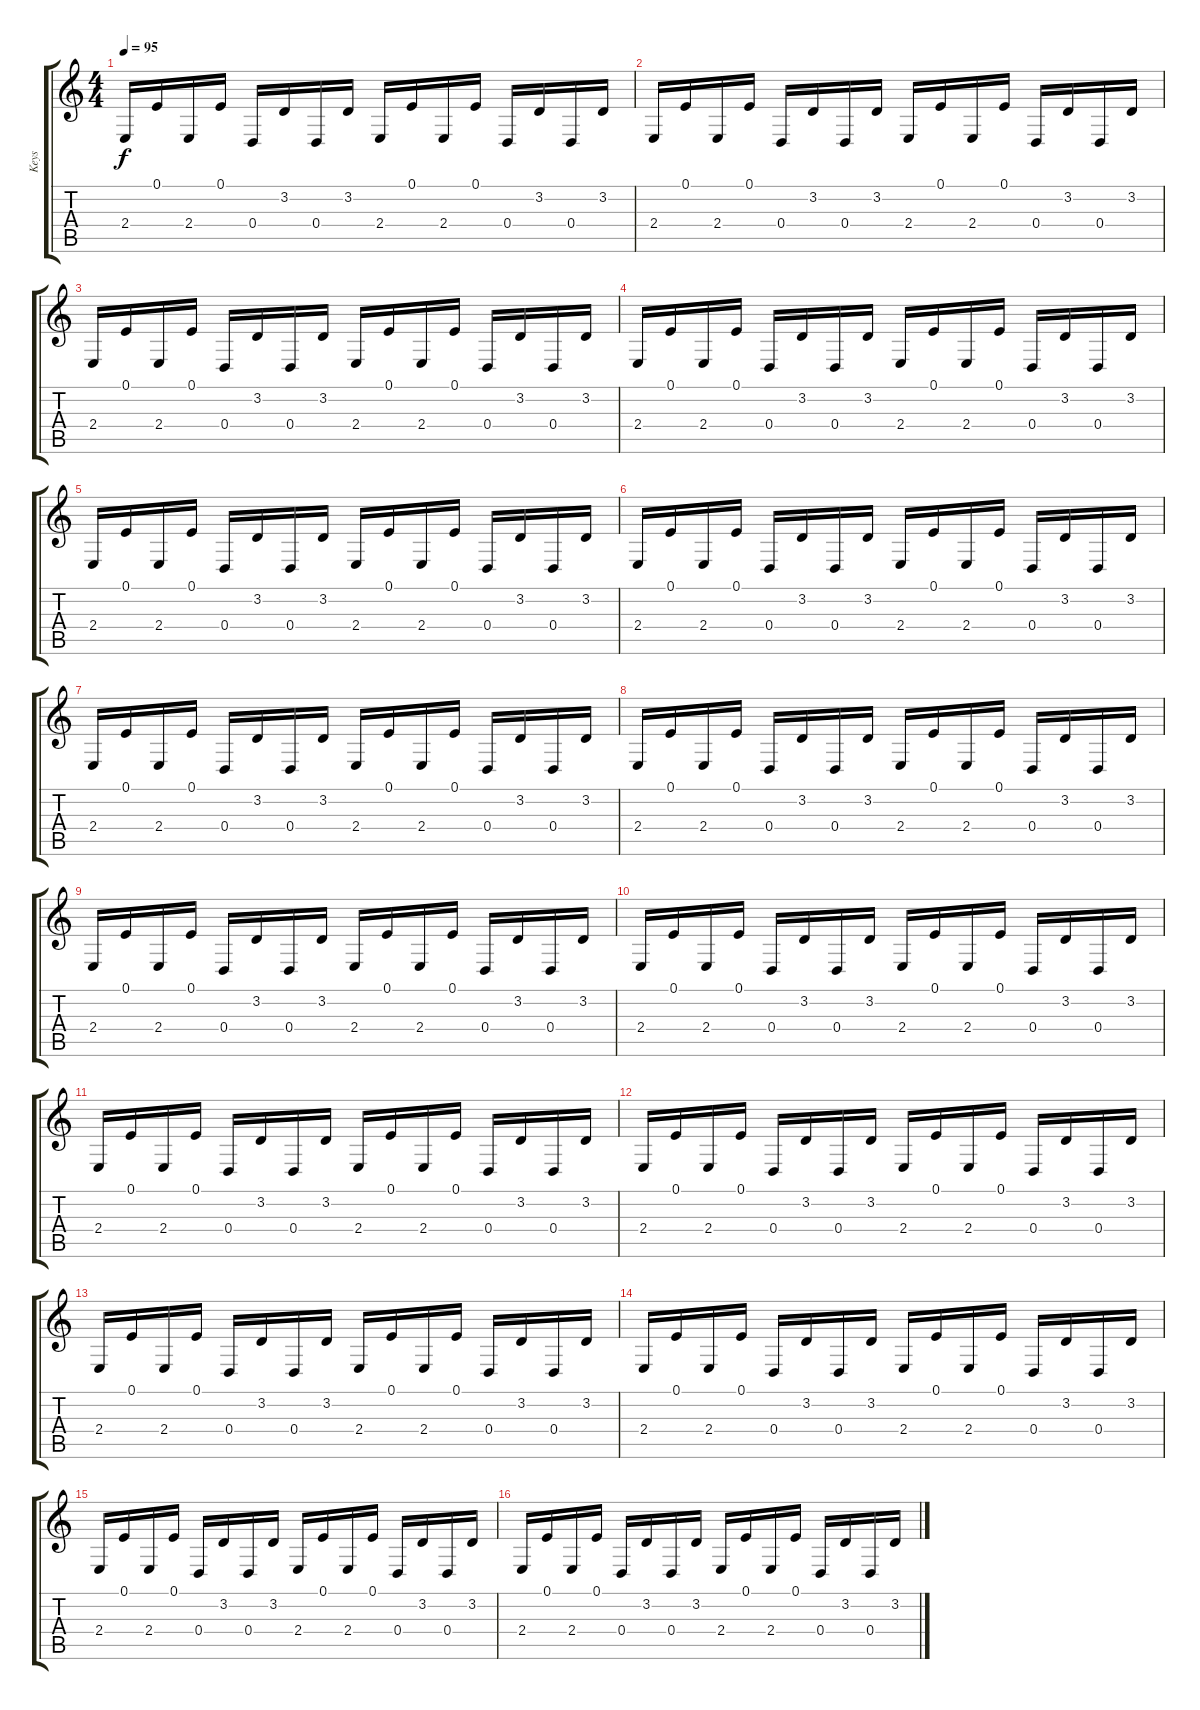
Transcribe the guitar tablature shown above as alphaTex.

\track ("Keys" "Keys") {instrument lead8bassandlead}
\staff {score tabs}
\tuning (E4 B3 G3 D3 A2 E2) {hide}
\ts (4 4)
\tempo 95
\clef g2
\ks c
2.4.16{dy f volume 9 instrument lead8bassandlead} 0.1.16 2.4.16 0.1.16 0.4.16 3.2.16 0.4.16 3.2.16 2.4.16 0.1.16 2.4.16 0.1.16 0.4.16 3.2.16 0.4.16 3.2.16 |
2.4.16 0.1.16 2.4.16 0.1.16 0.4.16 3.2.16 0.4.16 3.2.16 2.4.16 0.1.16 2.4.16 0.1.16 0.4.16 3.2.16 0.4.16 3.2.16 |
2.4.16 0.1.16 2.4.16 0.1.16 0.4.16 3.2.16 0.4.16 3.2.16 2.4.16 0.1.16 2.4.16 0.1.16 0.4.16 3.2.16 0.4.16 3.2.16 |
2.4.16 0.1.16 2.4.16 0.1.16 0.4.16 3.2.16 0.4.16 3.2.16 2.4.16 0.1.16 2.4.16 0.1.16 0.4.16 3.2.16 0.4.16 3.2.16 |
2.4.16 0.1.16 2.4.16 0.1.16 0.4.16 3.2.16 0.4.16 3.2.16 2.4.16 0.1.16 2.4.16 0.1.16 0.4.16 3.2.16 0.4.16 3.2.16 |
2.4.16 0.1.16 2.4.16 0.1.16 0.4.16 3.2.16 0.4.16 3.2.16 2.4.16 0.1.16 2.4.16 0.1.16 0.4.16 3.2.16 0.4.16 3.2.16 |
2.4.16 0.1.16 2.4.16 0.1.16 0.4.16 3.2.16 0.4.16 3.2.16 2.4.16 0.1.16 2.4.16 0.1.16 0.4.16 3.2.16 0.4.16 3.2.16 |
2.4.16 0.1.16 2.4.16 0.1.16 0.4.16 3.2.16 0.4.16 3.2.16 2.4.16 0.1.16 2.4.16 0.1.16 0.4.16 3.2.16 0.4.16 3.2.16 |
2.4.16 0.1.16 2.4.16 0.1.16 0.4.16 3.2.16 0.4.16 3.2.16 2.4.16 0.1.16 2.4.16 0.1.16 0.4.16 3.2.16 0.4.16 3.2.16 |
2.4.16 0.1.16 2.4.16 0.1.16 0.4.16 3.2.16 0.4.16 3.2.16 2.4.16 0.1.16 2.4.16 0.1.16 0.4.16 3.2.16 0.4.16 3.2.16 |
2.4.16 0.1.16 2.4.16 0.1.16 0.4.16 3.2.16 0.4.16 3.2.16 2.4.16 0.1.16 2.4.16 0.1.16 0.4.16 3.2.16 0.4.16 3.2.16 |
2.4.16 0.1.16 2.4.16 0.1.16 0.4.16 3.2.16 0.4.16 3.2.16 2.4.16 0.1.16 2.4.16 0.1.16 0.4.16 3.2.16 0.4.16 3.2.16 |
2.4.16 0.1.16 2.4.16 0.1.16 0.4.16 3.2.16 0.4.16 3.2.16 2.4.16 0.1.16 2.4.16 0.1.16 0.4.16 3.2.16 0.4.16 3.2.16 |
2.4.16 0.1.16 2.4.16 0.1.16 0.4.16 3.2.16 0.4.16 3.2.16 2.4.16 0.1.16 2.4.16 0.1.16 0.4.16 3.2.16 0.4.16 3.2.16 |
2.4.16 0.1.16 2.4.16 0.1.16 0.4.16 3.2.16 0.4.16 3.2.16 2.4.16 0.1.16 2.4.16 0.1.16 0.4.16 3.2.16 0.4.16 3.2.16 |
2.4.16 0.1.16 2.4.16 0.1.16 0.4.16 3.2.16 0.4.16 3.2.16 2.4.16 0.1.16 2.4.16 0.1.16 0.4.16 3.2.16 0.4.16 3.2.16
